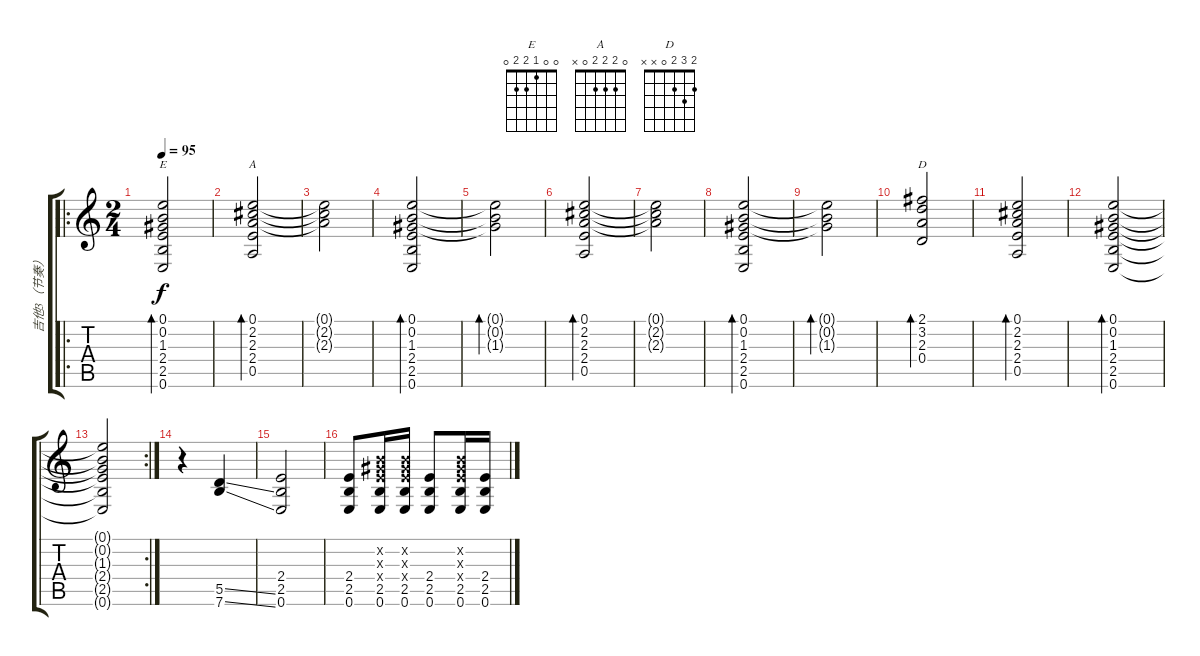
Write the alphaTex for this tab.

\track ("吉他3（节奏）" "吉他3（节奏）") {instrument distortionguitar}
\staff {score tabs}
\tuning (E4 B3 G3 D3 A2 E2) {hide}
\chord ("E" 0 0 1 2 2 0)
\chord ("A" 0 2 2 2 0 x)
\chord ("D" 2 3 2 0 x x)
\ro
\ts (2 4)
\tempo 95
\clef g2
\ks c
(0.1 0.2 1.3 2.4 2.5 0.6).2{bd 240 ch "E" dy f instrument acousticguitarsteel} |
(0.1 2.2 2.3 2.4 0.5).2{bd 240 ch "A"} |
(0.1{t} 2.2{t} 2.3{t}).2 |
(0.1 0.2 1.3 2.4 2.5 0.6).2{bd 240} |
(0.1{t} 0.2{t} 1.3{t}).2{bd 240} |
(0.1 2.2 2.3 2.4 0.5).2{bd 240} |
(0.1{t} 2.2{t} 2.3{t}).2 |
(0.1 0.2 1.3 2.4 2.5 0.6).2{bd 240} |
(0.1{t} 0.2{t} 1.3{t}).2{bd 240} |
(2.1 3.2 2.3 0.4).2{bd 240 ch "D"} |
(0.1 2.2 2.3 2.4 0.5).2{bd 240} |
(0.1 0.2 1.3 2.4 2.5 0.6).2{bd 240} |
\rc 2
(0.1{t} 0.2{t} 1.3{t} 2.4{t} 2.5{t} 0.6{t}).2 |
r.4{instrument distortionguitar} (5.5{ss} 7.6{ss}).4 |
(2.4 2.5 0.6).2 |
(2.4 2.5 0.6).8 (0.2{x} 1.3{x} 2.4{x} 2.5 0.6).16 (0.2{x} 1.3{x} 2.4{x} 2.5 0.6).16 (2.4 2.5 0.6).8 (0.2{x} 1.3{x} 2.4{x} 2.5 0.6).16 (2.4 2.5 0.6).16
